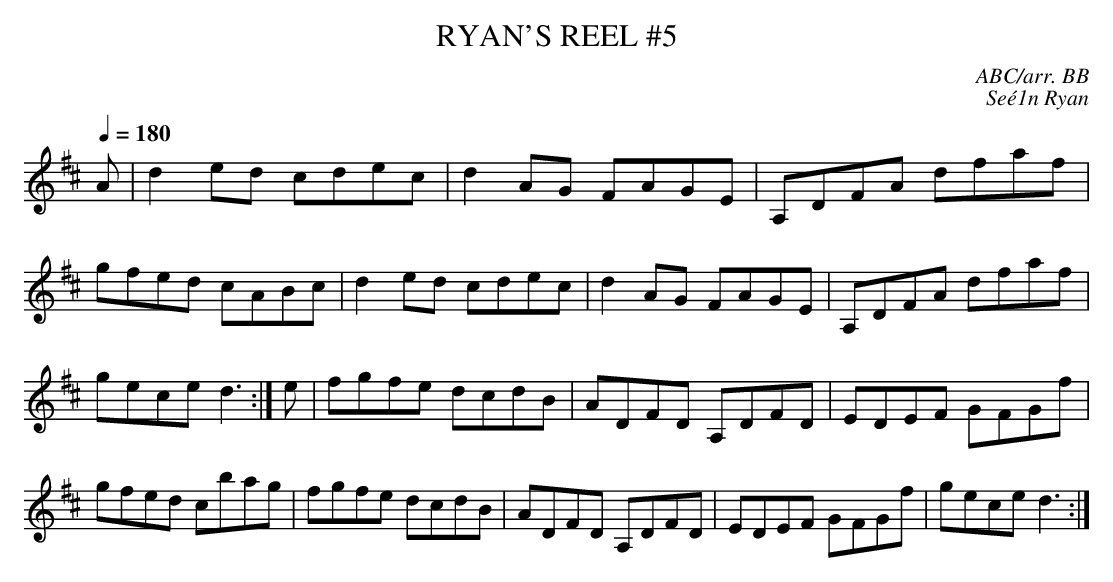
X:1
T:RYAN'S REEL #5\
C:ABC/arr. BB\
C:Se\'e1n Ryan\
Q:1/4=180\
L:1/8\
M:C\
K:D\
A|d2ed cdec|d2AG FAGE|A,DFA dfaf|gfed cABc|\
d2ed cdec|d2AG FAGE|A,DFA dfaf|gece d3:|\
e|fgfe dcdB|ADFD A,DFD|EDEF GFGf|gfed cbag|\
fgfe dcdB|ADFD A,DFD|EDEF GFGf|gece d3:|\
\
\
